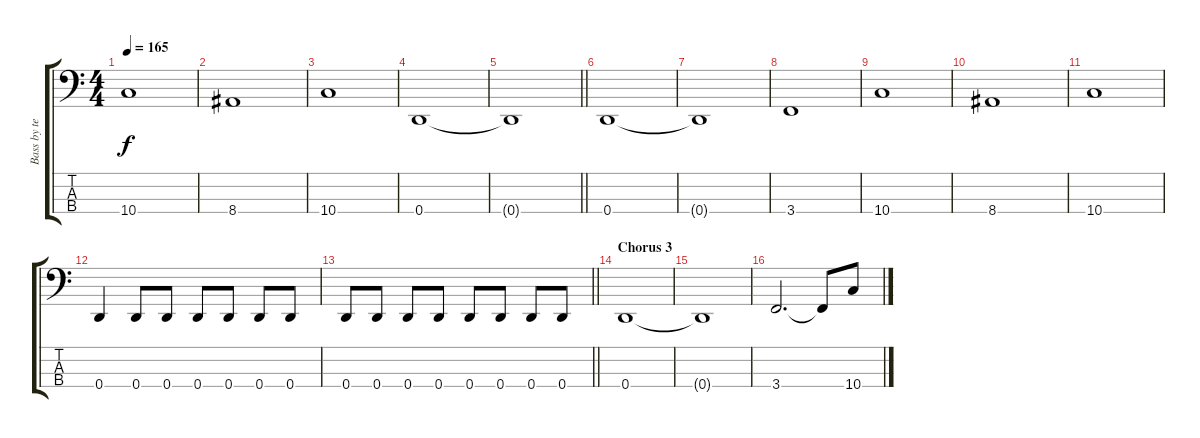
\track ("Bass by terryn0" "Bass by te") {instrument electricbasspick}
\staff {score tabs}
\tuning (G2 D2 A1 D1) {hide}
\ts (4 4)
\tempo 165
\clef f4
\ks c
10.4.1{dy f} |
8.4.1 |
10.4.1 |
0.4.1 |
\barLineRight lightlight
0.4{t}.1 |
0.4.1 |
0.4{t}.1 |
3.4.1 |
10.4.1 |
8.4.1 |
10.4.1 |
0.4.4 0.4.8 0.4.8 0.4.8 0.4.8 0.4.8 0.4.8 |
\barLineRight lightlight
0.4.8 0.4.8 0.4.8 0.4.8 0.4.8 0.4.8 0.4.8 0.4.8 |
\section ("" "Chorus 3")
0.4.1 |
0.4{t}.1 |
3.4.2{d} 3.4{t}.8 10.4.8
